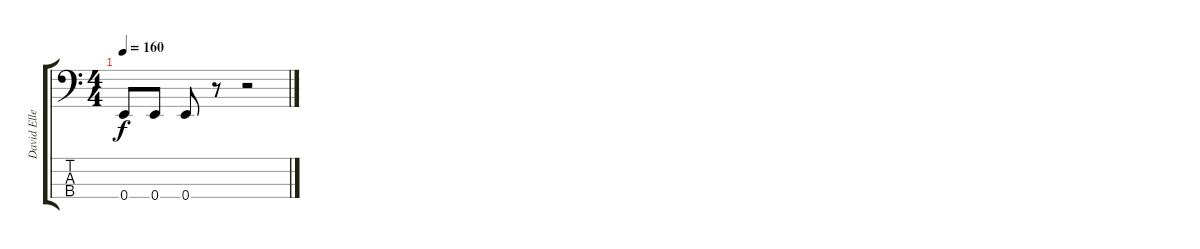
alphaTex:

\track ("David Ellefson" "David Elle") {instrument electricbasspick}
\staff {score tabs}
\tuning (G2 D2 A1 E1) {hide}
\ts (4 4)
\tempo 160
\clef f4
\ks c
0.4.8{dy f} 0.4.8 0.4.8 r.8 r.2
